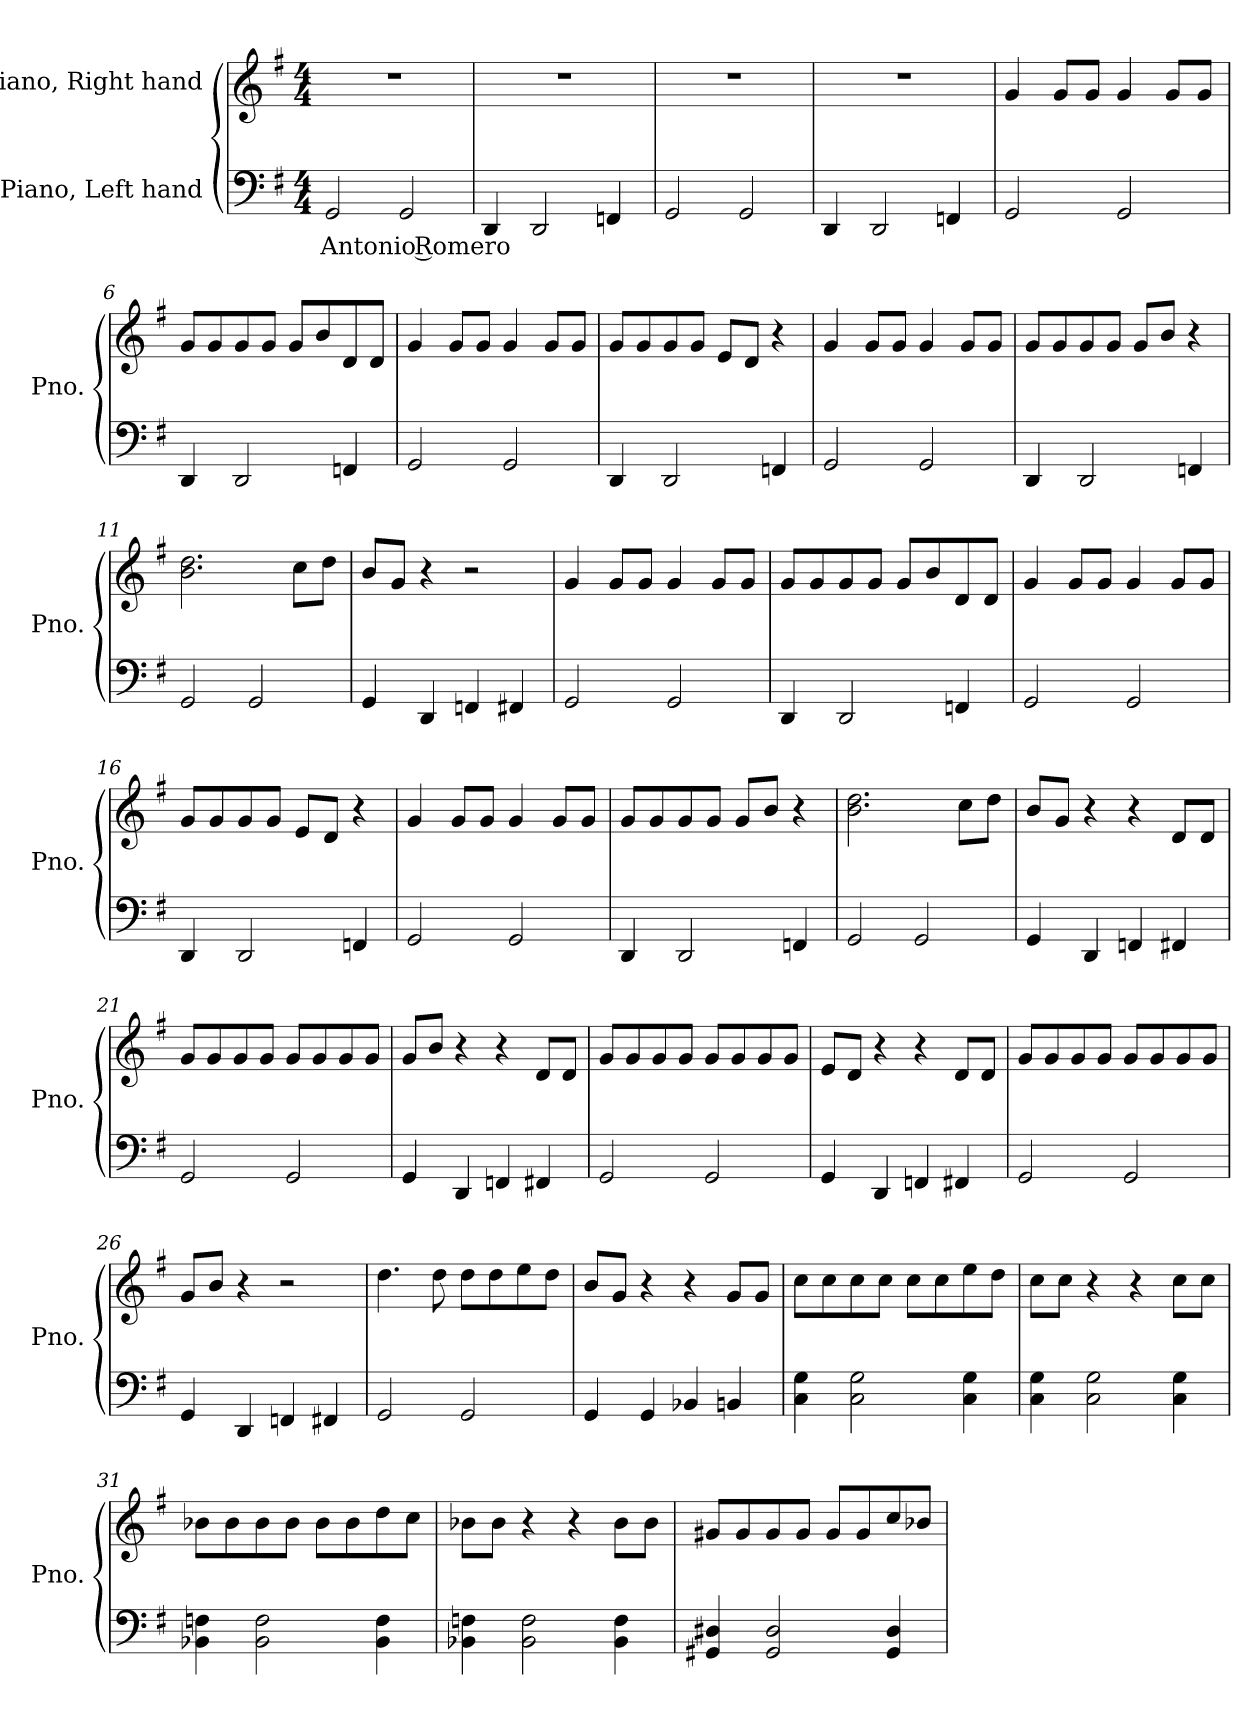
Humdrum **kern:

**kern	**text	**kern
*part2	*part2	*part1
*staff2	*staff2	*staff1
*I"Piano, Left hand	*	*I"Piano, Right hand
*I'Pno.	*	*I'Pno.
*clefF4	*	*clefG2
*k[f#]	*	*k[f#]
*M4/4	*	*M4/4
*MM180	*	*MM180
=1	=1	=1
!	!LO:LY:b	!
2GG/	Antonio Romero	1r
2GG/	.	.
=2	=2	=2
4DD/	.	1r
2DD/	.	.
4FFn/	.	.
=3	=3	=3
2GG/	.	1r
2GG/	.	.
=4	=4	=4
4DD/	.	1r
2DD/	.	.
4FFn/	.	.
=5	=5	=5
2GG/	.	4g/
.	.	8g/L
.	.	8g/J
2GG/	.	4g/
.	.	8g/L
.	.	8g/J
!!LO:LB:g=z
=6	=6	=6
4DD/	.	8g/L
.	.	8g/
2DD/	.	8g/
.	.	8g/J
.	.	8g/L
.	.	8b/
4FFn/	.	8d/
.	.	8d/J
=7	=7	=7
2GG/	.	4g/
.	.	8g/L
.	.	8g/J
2GG/	.	4g/
.	.	8g/L
.	.	8g/J
=8	=8	=8
4DD/	.	8g/L
.	.	8g/
2DD/	.	8g/
.	.	8g/J
.	.	8e/L
.	.	8d/J
4FFn/	.	4r
=9	=9	=9
2GG/	.	4g/
.	.	8g/L
.	.	8g/J
2GG/	.	4g/
.	.	8g/L
.	.	8g/J
=10	=10	=10
4DD/	.	8g/L
.	.	8g/
2DD/	.	8g/
.	.	8g/J
.	.	8g/L
.	.	8b/J
4FFn/	.	4r
=11	=11	=11
2GG/	.	2.b\ 2.dd\
2GG/	.	.
.	.	8cc\L
.	.	8dd\J
!!LO:LB:g=z
=12	=12	=12
4GG/	.	8b/L
.	.	8g/J
4DD/	.	4r
4FFn/	.	2r
4FF#X/	.	.
=13	=13	=13
2GG/	.	4g/
.	.	8g/L
.	.	8g/J
2GG/	.	4g/
.	.	8g/L
.	.	8g/J
=14	=14	=14
4DD/	.	8g/L
.	.	8g/
2DD/	.	8g/
.	.	8g/J
.	.	8g/L
.	.	8b/
4FFn/	.	8d/
.	.	8d/J
=15	=15	=15
2GG/	.	4g/
.	.	8g/L
.	.	8g/J
2GG/	.	4g/
.	.	8g/L
.	.	8g/J
=16	=16	=16
4DD/	.	8g/L
.	.	8g/
2DD/	.	8g/
.	.	8g/J
.	.	8e/L
.	.	8d/J
4FFn/	.	4r
=17	=17	=17
2GG/	.	4g/
.	.	8g/L
.	.	8g/J
2GG/	.	4g/
.	.	8g/L
.	.	8g/J
!!LO:LB:g=z
=18	=18	=18
4DD/	.	8g/L
.	.	8g/
2DD/	.	8g/
.	.	8g/J
.	.	8g/L
.	.	8b/J
4FFn/	.	4r
=19	=19	=19
2GG/	.	2.b\ 2.dd\
2GG/	.	.
.	.	8cc\L
.	.	8dd\J
=20	=20	=20
4GG/	.	8b/L
.	.	8g/J
4DD/	.	4r
4FFn/	.	4r
4FF#X/	.	8d/L
.	.	8d/J
=21	=21	=21
2GG/	.	8g/L
.	.	8g/
.	.	8g/
.	.	8g/J
2GG/	.	8g/L
.	.	8g/
.	.	8g/
.	.	8g/J
=22	=22	=22
4GG/	.	8g/L
.	.	8b/J
4DD/	.	4r
4FFn/	.	4r
4FF#X/	.	8d/L
.	.	8d/J
!!LO:LB:g=z
=23	=23	=23
2GG/	.	8g/L
.	.	8g/
.	.	8g/
.	.	8g/J
2GG/	.	8g/L
.	.	8g/
.	.	8g/
.	.	8g/J
=24	=24	=24
4GG/	.	8e/L
.	.	8d/J
4DD/	.	4r
4FFn/	.	4r
4FF#X/	.	8d/L
.	.	8d/J
=25	=25	=25
2GG/	.	8g/L
.	.	8g/
.	.	8g/
.	.	8g/J
2GG/	.	8g/L
.	.	8g/
.	.	8g/
.	.	8g/J
=26	=26	=26
4GG/	.	8g/L
.	.	8b/J
4DD/	.	4r
4FFn/	.	2r
4FF#X/	.	.
=27	=27	=27
2GG/	.	4.dd\
.	.	8dd\
2GG/	.	8dd\L
.	.	8dd\
.	.	8ee\
.	.	8dd\J
!!LO:LB:g=z
=28	=28	=28
4GG/	.	8b/L
.	.	8g/J
4GG/	.	4r
4BB-X/	.	4r
4BBn/	.	8g/L
.	.	8g/J
=29	=29	=29
4C\ 4G\	.	8cc\L
.	.	8cc\
2C\ 2G\	.	8cc\
.	.	8cc\J
.	.	8cc\L
.	.	8cc\
4C\ 4G\	.	8ee\
.	.	8dd\J
=30	=30	=30
4C\ 4G\	.	8cc\L
.	.	8cc\J
2C\ 2G\	.	4r
.	.	4r
4C\ 4G\	.	8cc\L
.	.	8cc\J
=31	=31	=31
4BB-X\ 4Fn\	.	8b-X\L
.	.	8b-\
2BB-\ 2F\	.	8b-\
.	.	8b-\J
.	.	8b-\L
.	.	8b-\
4BB-\ 4F\	.	8dd\
.	.	8cc\J
=32	=32	=32
4BB-X\ 4Fn\	.	8b-X\L
.	.	8b-\J
2BB-\ 2F\	.	4r
.	.	4r
4BB-\ 4F\	.	8b-\L
.	.	8b-\J
!!LO:PB:g=z
=33	=33	=33
4GG#X/ 4D#X/	.	8g#X/L
.	.	8g#/
2GG#/ 2D#/	.	8g#/
.	.	8g#/J
.	.	8g#/L
.	.	8g#/
4GG#/ 4D#/	.	8cc/
.	.	8b-X/J
=	=	=
*-	*-	*-
